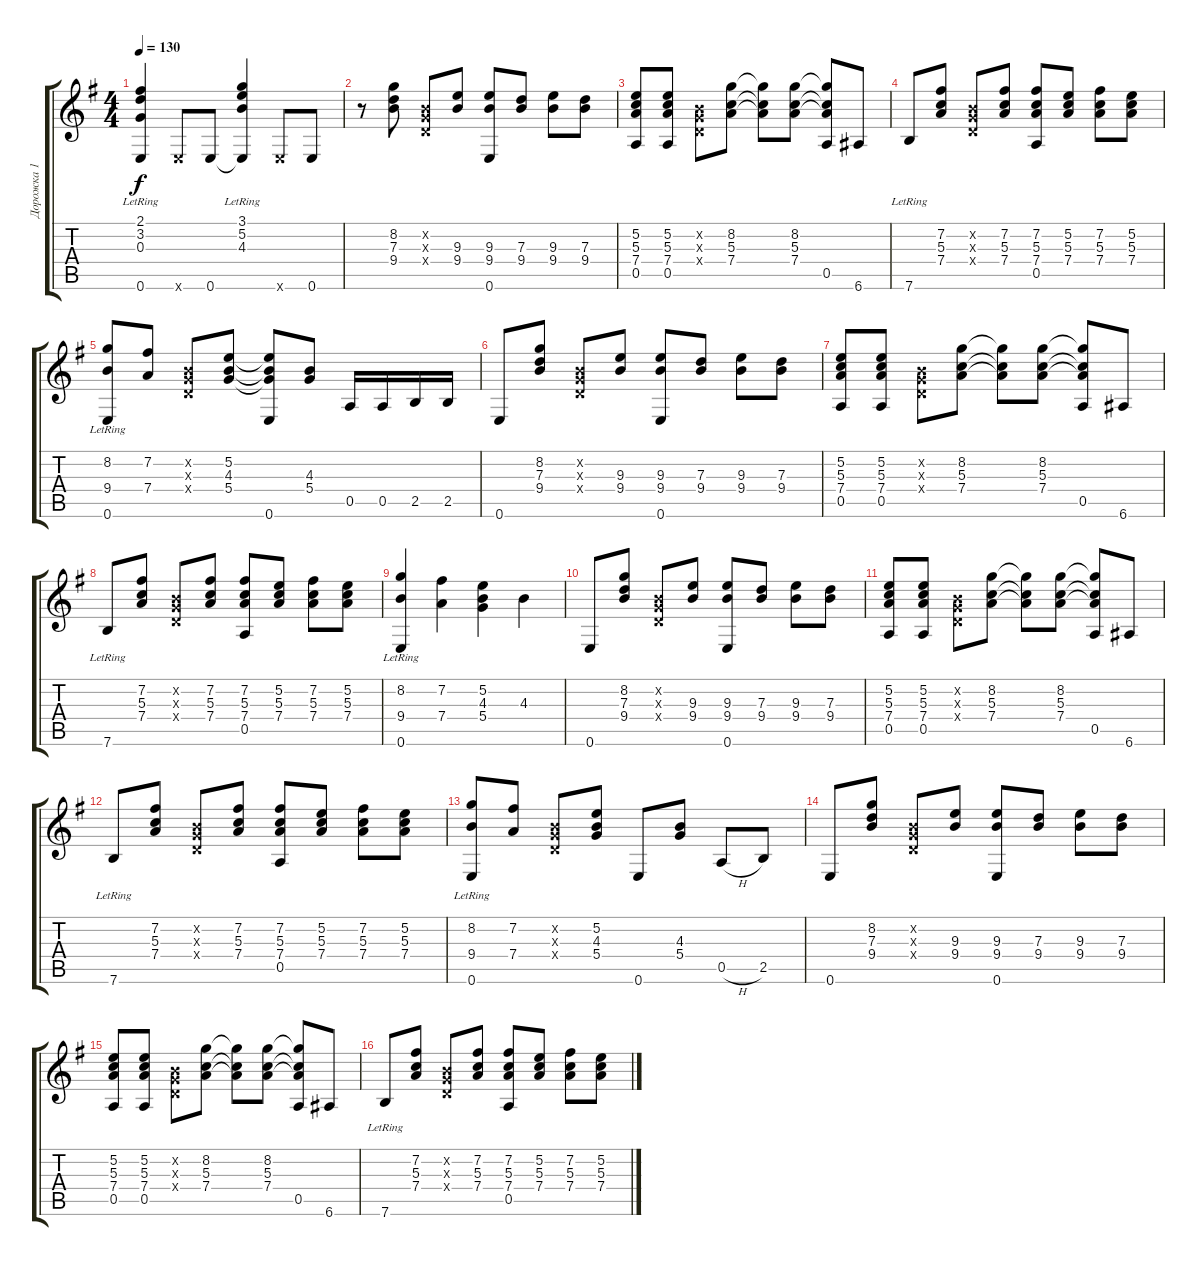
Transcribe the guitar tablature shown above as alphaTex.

\track ("Дорожка 1" "Дорожка 1") {instrument acousticguitarsteel}
\staff {score tabs}
\tuning (E4 B3 G3 D3 A2 E2) {hide}
\ts (4 4)
\tempo 130
\clef g2
\ks g
(2.1{lr} 3.2{lr} 0.3{lr} 0.6).4{dy f} 0.6{x}.8 0.6.8 (3.1{lr} 5.2{lr} 4.3{lr} 0.6{t}).4 0.6{x}.8 0.6.8 |
r.8 (8.2 7.3 9.4).8 (0.2{x} 0.3{x} 0.4{x}).8 (9.3 9.4).8 (9.3 9.4 0.6).8 (7.3 9.4).8 (9.3 9.4).8 (7.3 9.4).8 |
(5.2 5.3 7.4 0.5).8 (5.2 5.3 7.4 0.5).8 (0.2{x} 0.3{x} 0.4{x}).8 (8.2 5.3 7.4).8 (8.2{t} 5.3{t} 7.4{t}).8 (8.2 5.3 7.4).8 (8.2{t} 5.3{t} 7.4{t} 0.5).8 6.6.8 |
7.6{lr}.8 (7.2 5.3 7.4).8 (0.2{x} 0.3{x} 0.4{x}).8 (7.2 5.3 7.4).8 (7.2 5.3 7.4 0.5).8 (5.2 5.3 7.4).8 (7.2 5.3 7.4).8 (5.2 5.3 7.4).8 |
(8.2 9.4 0.6{lr}).8 (7.2 7.4).8 (0.2{x} 0.3{x} 0.4{x}).8 (5.2 4.3 5.4).8 (5.2{t} 4.3{t} 5.4{t} 0.6).8 (4.3 5.4).8 0.5.16 0.5.16 2.5.16 2.5.16 |
0.6.8 (8.2 7.3 9.4).8 (0.2{x} 0.3{x} 0.4{x}).8 (9.3 9.4).8 (9.3 9.4 0.6).8 (7.3 9.4).8 (9.3 9.4).8 (7.3 9.4).8 |
(5.2 5.3 7.4 0.5).8 (5.2 5.3 7.4 0.5).8 (0.2{x} 0.3{x} 0.4{x}).8 (8.2 5.3 7.4).8 (8.2{t} 5.3{t} 7.4{t}).8 (8.2 5.3 7.4).8 (8.2{t} 5.3{t} 7.4{t} 0.5).8 6.6.8 |
7.6{lr}.8 (7.2 5.3 7.4).8 (0.2{x} 0.3{x} 0.4{x}).8 (7.2 5.3 7.4).8 (7.2 5.3 7.4 0.5).8 (5.2 5.3 7.4).8 (7.2 5.3 7.4).8 (5.2 5.3 7.4).8 |
(8.2 9.4 0.6{lr}).4 (7.2 7.4).4 (5.2 4.3 5.4).4 4.3.4 |
0.6.8 (8.2 7.3 9.4).8 (0.2{x} 0.3{x} 0.4{x}).8 (9.3 9.4).8 (9.3 9.4 0.6).8 (7.3 9.4).8 (9.3 9.4).8 (7.3 9.4).8 |
(5.2 5.3 7.4 0.5).8 (5.2 5.3 7.4 0.5).8 (0.2{x} 0.3{x} 0.4{x}).8 (8.2 5.3 7.4).8 (8.2{t} 5.3{t} 7.4{t}).8 (8.2 5.3 7.4).8 (8.2{t} 5.3{t} 7.4{t} 0.5).8 6.6.8 |
7.6{lr}.8 (7.2 5.3 7.4).8 (0.2{x} 0.3{x} 0.4{x}).8 (7.2 5.3 7.4).8 (7.2 5.3 7.4 0.5).8 (5.2 5.3 7.4).8 (7.2 5.3 7.4).8 (5.2 5.3 7.4).8 |
(8.2 9.4 0.6{lr}).8 (7.2 7.4).8 (0.2{x} 0.3{x} 0.4{x}).8 (5.2 4.3 5.4).8 0.6.8 (4.3 5.4).8 0.5{h}.8 2.5.8 |
0.6.8 (8.2 7.3 9.4).8 (0.2{x} 0.3{x} 0.4{x}).8 (9.3 9.4).8 (9.3 9.4 0.6).8 (7.3 9.4).8 (9.3 9.4).8 (7.3 9.4).8 |
(5.2 5.3 7.4 0.5).8 (5.2 5.3 7.4 0.5).8 (0.2{x} 0.3{x} 0.4{x}).8 (8.2 5.3 7.4).8 (8.2{t} 5.3{t} 7.4{t}).8 (8.2 5.3 7.4).8 (8.2{t} 5.3{t} 7.4{t} 0.5).8 6.6.8 |
7.6{lr}.8 (7.2 5.3 7.4).8 (0.2{x} 0.3{x} 0.4{x}).8 (7.2 5.3 7.4).8 (7.2 5.3 7.4 0.5).8 (5.2 5.3 7.4).8 (7.2 5.3 7.4).8 (5.2 5.3 7.4).8
